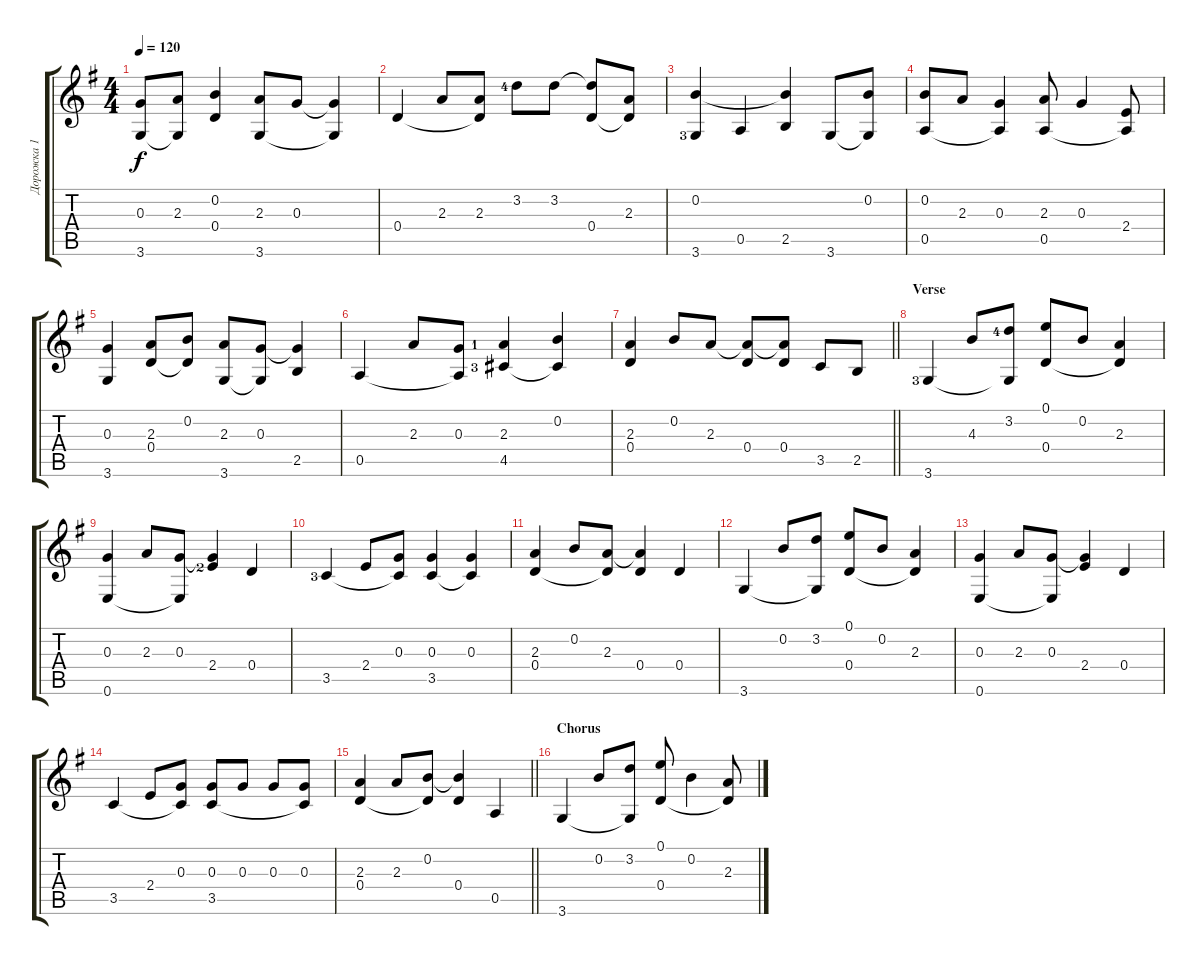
\track ("Дорожка 1" "Дорожка 1") {instrument acousticguitarnylon}
\staff {score tabs}
\tuning (E4 B3 G3 D3 A2 E2) {hide}
\ts (4 4)
\tempo 120
\clef g2
\ks g
(0.3 3.6).8{dy f} (2.3 3.6{t}).8 (0.2 0.4).4 (2.3 3.6).8 0.3.8 (0.3{t} 3.6{t}).4 |
0.4.4 2.3.8 (2.3 0.4{t}).8 3.2{lf 5}.8 3.2.8 (3.2{t} 0.4).8 (2.3 0.4{t}).8 |
(0.2 3.6{lf 4}).4 0.5.4 (0.2{t} 2.5).4 3.6.8 (0.2 3.6{t}).8 |
(0.2 0.5).8 2.3.8 (0.3 0.5{t}).4 (2.3 0.5).8 0.3.4 (2.4 0.5{t}).8 |
(0.3 3.6).4 (2.3 0.4).8 (0.2 0.4{t}).8 (2.3 3.6).8 (0.3 3.6{t}).8 (0.3{t} 2.5).4 |
0.5.4 2.3.8 (0.3 0.5{t}).8 (2.3{lf 2} 4.5{lf 4}).4 (0.2 4.5{t}).4 |
\barLineRight lightlight
(2.3 0.4).4 0.2.8 2.3.8 (2.3{t} 0.4).8 (2.3{t} 0.4).8 3.5.8 2.5.8 |
\section ("" "Verse")
3.6{lf 4}.4 4.3.8 (3.2{lf 5} 3.6{t}).8 (0.1 0.4).8 0.2.8 (2.3 0.4{t}).4 |
(0.3 0.6).4 2.3.8 (0.3 0.6{t}).8 (0.3{t} 2.4{lf 3}).4 0.4.4 |
3.5{lf 4}.4 2.4.8 (0.3 3.5{t}).8 (0.3 3.5).4 (0.3 3.5{t}).4 |
(2.3 0.4).4 0.2.8 (2.3 0.4{t}).8 (2.3{t} 0.4).4 0.4.4 |
3.6.4 0.2.8 (3.2 3.6{t}).8 (0.1 0.4).8 0.2.8 (2.3 0.4{t}).4 |
(0.3 0.6).4 2.3.8 (0.3 0.6{t}).8 (0.3{t} 2.4).4 0.4.4 |
3.5.4 2.4.8 (0.3 3.5{t}).8 (0.3 3.5).8 0.3.8 0.3.8 (0.3 3.5{t}).8 |
\barLineRight lightlight
(2.3 0.4).4 2.3.8 (0.2 0.4{t}).8 (0.2{t} 0.4).4 0.5.4 |
\section ("" "Chorus")
3.6.4 0.2.8 (3.2 3.6{t}).8 (0.1 0.4).8 0.2.4 (2.3 0.4{t}).8
